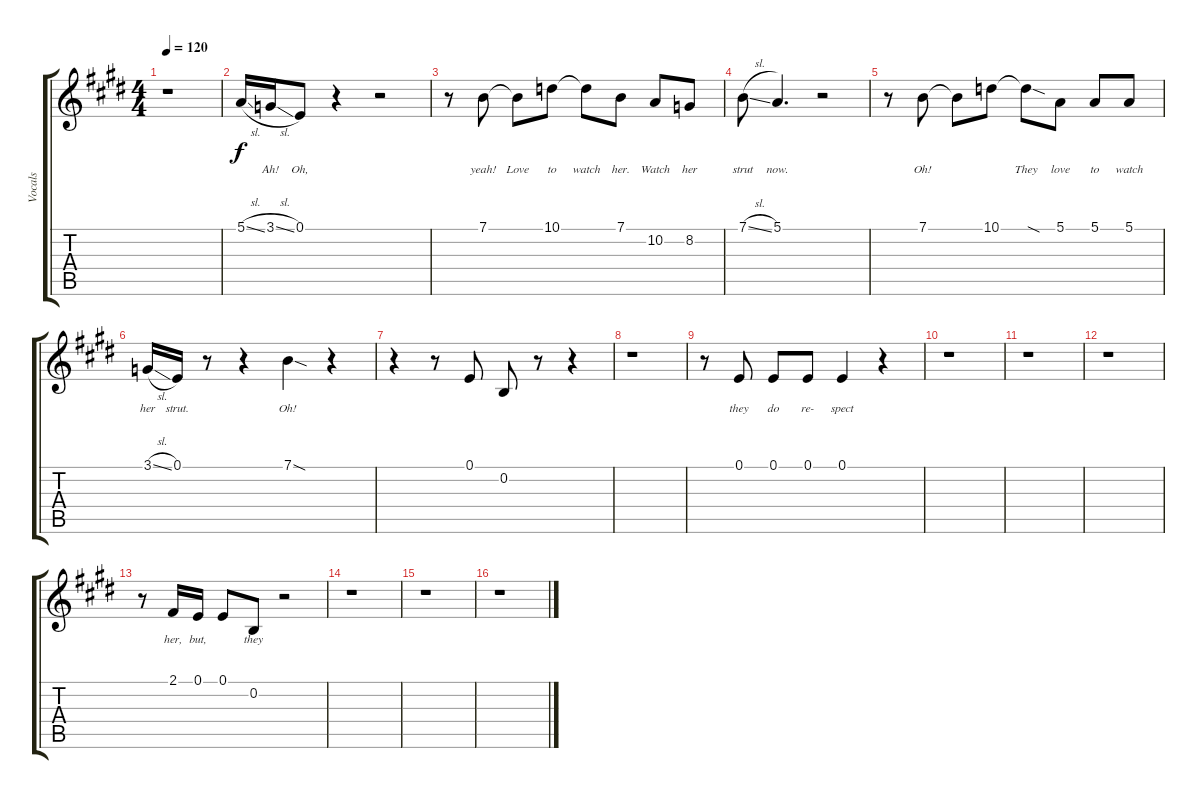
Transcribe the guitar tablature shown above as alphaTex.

\track ("Vocals" "Vocals") {instrument clarinet}
\staff {score tabs}
\tuning (E4 B3 G3 D3 A2 E2) {hide}
\ts (4 4)
\tempo 120
\clef g2
\ks e
r.1{dy f} |
5.1{sl}.16{lyrics (0 "") lyrics (1 "") lyrics (2 "") lyrics (3 "") lyrics (4 "")} 3.1{sl}.16{lyrics (0 "Ah!") lyrics (1 "") lyrics (2 "") lyrics (3 "") lyrics (4 "")} 0.1.8{lyrics (0 "Oh,") lyrics (1 "") lyrics (2 "") lyrics (3 "") lyrics (4 "")} r.4 r.2 |
r.8 7.1.8{lyrics (0 "yeah!") lyrics (1 "") lyrics (2 "") lyrics (3 "") lyrics (4 "")} 7.1{t}.8{lyrics (0 "Love") lyrics (1 "") lyrics (2 "") lyrics (3 "") lyrics (4 "")} 10.1.8{lyrics (0 "to") lyrics (1 "") lyrics (2 "") lyrics (3 "") lyrics (4 "")} 10.1{t}.8{lyrics (0 "watch") lyrics (1 "") lyrics (2 "") lyrics (3 "") lyrics (4 "")} 7.1.8{lyrics (0 "her.") lyrics (1 "") lyrics (2 "") lyrics (3 "") lyrics (4 "")} 10.2.8{lyrics (0 "Watch") lyrics (1 "") lyrics (2 "") lyrics (3 "") lyrics (4 "")} 8.2.8{lyrics (0 "her") lyrics (1 "") lyrics (2 "") lyrics (3 "") lyrics (4 "")} |
7.1{sl}.8{lyrics (0 "strut") lyrics (1 "") lyrics (2 "") lyrics (3 "") lyrics (4 "")} 5.1.4{d lyrics (0 "now.") lyrics (1 "") lyrics (2 "") lyrics (3 "") lyrics (4 "")} r.2 |
r.8 7.1.8{lyrics (0 "Oh!") lyrics (1 "") lyrics (2 "") lyrics (3 "") lyrics (4 "")} 7.1{t}.8{lyrics (0 "") lyrics (1 "") lyrics (2 "") lyrics (3 "") lyrics (4 "")} 10.1.8{lyrics (0 "") lyrics (1 "") lyrics (2 "") lyrics (3 "") lyrics (4 "")} 10.1{sod t}.8{lyrics (0 "They") lyrics (1 "") lyrics (2 "") lyrics (3 "") lyrics (4 "")} 5.1.8{lyrics (0 "love") lyrics (1 "") lyrics (2 "") lyrics (3 "") lyrics (4 "")} 5.1.8{lyrics (0 "to") lyrics (1 "") lyrics (2 "") lyrics (3 "") lyrics (4 "")} 5.1.8{lyrics (0 "watch") lyrics (1 "") lyrics (2 "") lyrics (3 "") lyrics (4 "")} |
3.1{sl}.16{lyrics (0 "her") lyrics (1 "") lyrics (2 "") lyrics (3 "") lyrics (4 "")} 0.1.16{lyrics (0 "strut.") lyrics (1 "") lyrics (2 "") lyrics (3 "") lyrics (4 "")} r.8 r.4 7.1{sod}.4{lyrics (0 "Oh!") lyrics (1 "") lyrics (2 "") lyrics (3 "") lyrics (4 "")} r.4 |
r.4 r.8 0.1.8{lyrics (0 "") lyrics (1 "") lyrics (2 "") lyrics (3 "") lyrics (4 "")} 0.2.8{lyrics (0 "") lyrics (1 "") lyrics (2 "") lyrics (3 "") lyrics (4 "")} r.8 r.4 |
r.1 |
r.8 0.1.8{lyrics (0 "they") lyrics (1 "") lyrics (2 "") lyrics (3 "") lyrics (4 "")} 0.1.8{lyrics (0 "do") lyrics (1 "") lyrics (2 "") lyrics (3 "") lyrics (4 "")} 0.1.8{lyrics (0 "re-") lyrics (1 "") lyrics (2 "") lyrics (3 "") lyrics (4 "")} 0.1.4{lyrics (0 "spect") lyrics (1 "") lyrics (2 "") lyrics (3 "") lyrics (4 "")} r.4 |
r.1 |
r.1 |
r.1 |
r.8 2.1.16{lyrics (0 "her,") lyrics (1 "") lyrics (2 "") lyrics (3 "") lyrics (4 "")} 0.1.16{lyrics (0 "but,") lyrics (1 "") lyrics (2 "") lyrics (3 "") lyrics (4 "")} 0.1.8{lyrics (0 "") lyrics (1 "") lyrics (2 "") lyrics (3 "") lyrics (4 "")} 0.2.8{lyrics (0 "they") lyrics (1 "") lyrics (2 "") lyrics (3 "") lyrics (4 "")} r.2 |
r.1 |
r.1 |
r.1
